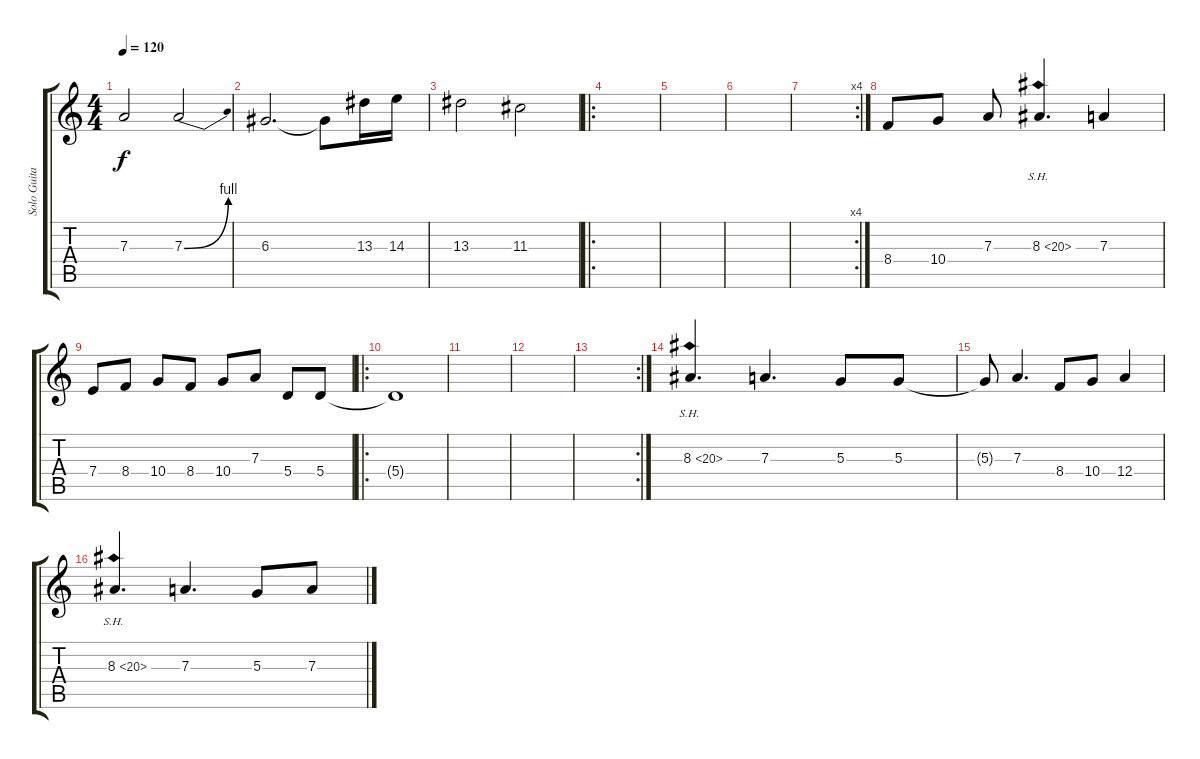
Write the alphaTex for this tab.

\track ("Solo Guitar" "Solo Guita") {instrument distortionguitar}
\staff {score tabs}
\tuning (B3 Gb3 D3 A2 E2 B1) {hide}
\ts (4 4)
\tempo 120
\clef g2
\ks c
7.3{t}.2{dy f} 7.3{be (bend 0 0 60 4)}.2 |
6.3.2{d} 6.3{t}.8 13.3.16 14.3.16 |
13.3.2 11.3.2 |
\ro
|
|
|
\rc 4
|
8.4.8 10.4.8 7.3.8 8.3{sh 12}.4{d} 7.3.4 |
7.4.8 8.4.8 10.4.8 8.4.8 10.4.8 7.3.8 5.4.8 5.4.8 |
\ro
5.4{t}.1 |
|
|
\rc 2
|
8.3{sh 12}.4{d} 7.3.4{d} 5.3.8 5.3.8 |
5.3{t}.8 7.3.4{d} 8.4.8 10.4.8 12.4.4 |
8.3{sh 12}.4{d} 7.3.4{d} 5.3.8 7.3.8
